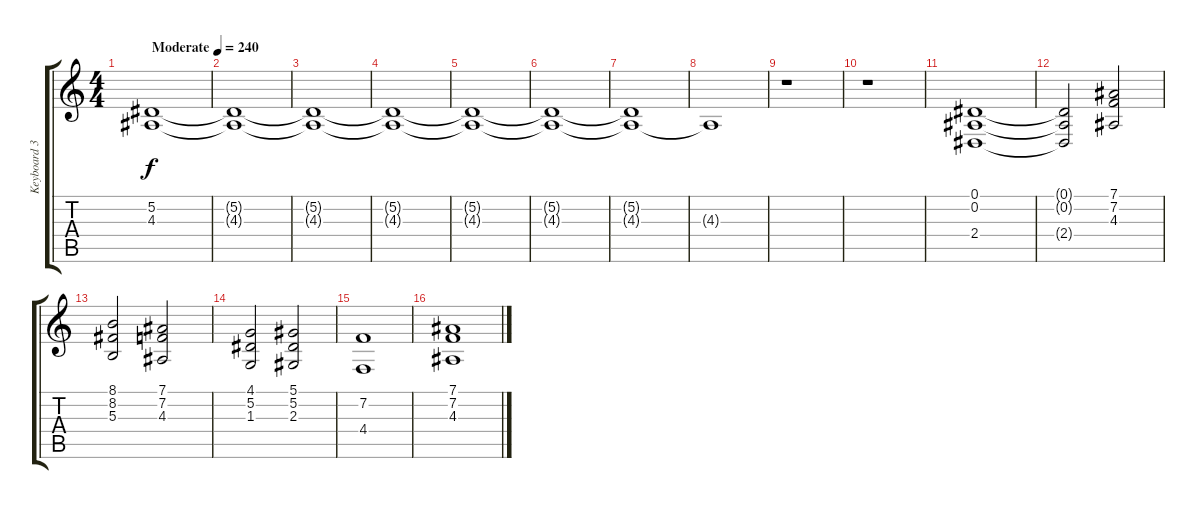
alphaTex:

\track ("Keyboard 3" "Keyboard 3") {instrument stringensemble1}
\staff {score tabs}
\tuning (Eb4 Bb3 Gb3 Db3 Ab2 Eb2) {hide}
\ts (4 4)
\tempo (240 "Moderate")
\clef g2
\ks c
(5.2 4.3).1{dy f instrument stringensemble1} |
(5.2{t} 4.3{t}).1 |
(5.2{t} 4.3{t}).1 |
(5.2{t} 4.3{t}).1 |
(5.2{t} 4.3{t}).1 |
(5.2{t} 4.3{t}).1 |
(5.2{t} 4.3{t}).1 |
4.3{t}.1 |
r.1 |
r.1 |
(0.1 0.2 2.4).1 |
(0.1{t} 0.2{t} 2.4{t}).2 (7.1 7.2 4.3).2 |
(8.1 8.2 5.3).2 (7.1 7.2 4.3).2 |
(4.1 5.2 1.3).2 (5.1 5.2 2.3).2 |
(7.2 4.4).1 |
(7.1 7.2 4.3).1
